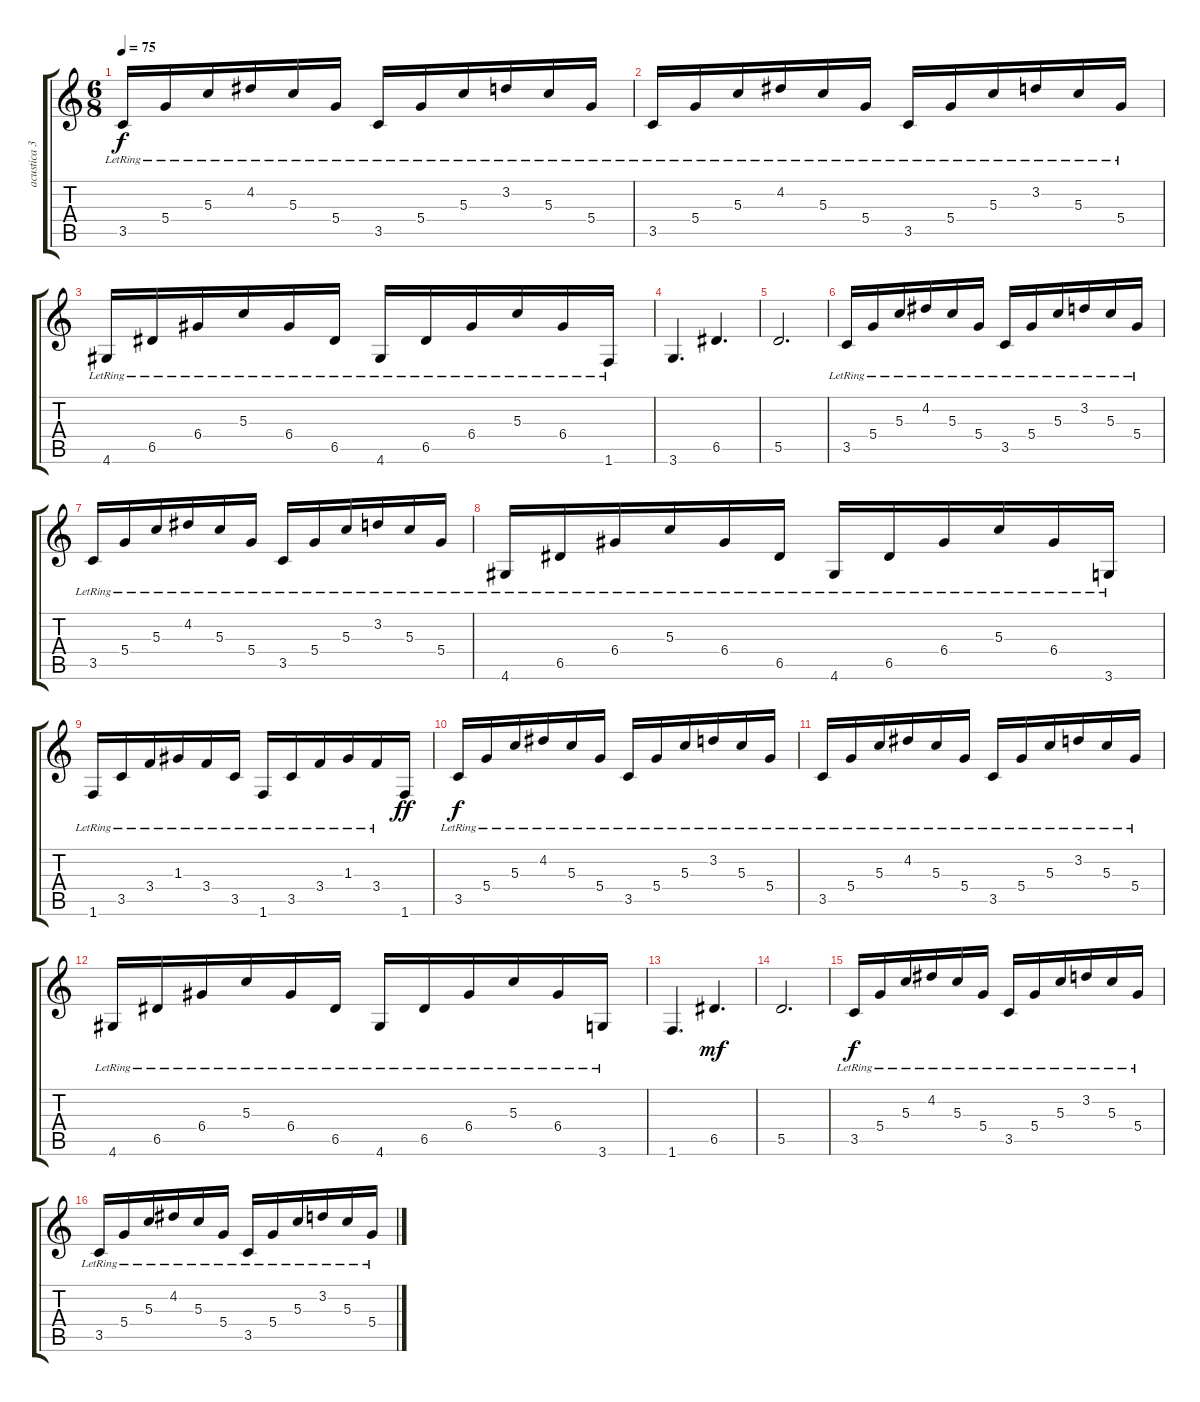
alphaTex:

\track ("acustica 3" "acustica 3") {instrument acousticguitarnylon}
\staff {score tabs}
\tuning (E4 B3 G3 D3 A2 E2) {hide}
\ts (6 8)
\tempo 75
\clef g2
\ks c
3.5{lr}.16{dy f} 5.4{lr}.16 5.3{lr}.16 4.2{lr}.16 5.3{lr}.16 5.4{lr}.16 3.5{lr}.16 5.4{lr}.16 5.3{lr}.16 3.2{lr}.16 5.3{lr}.16 5.4{lr}.16 |
3.5{lr}.16 5.4{lr}.16 5.3{lr}.16 4.2{lr}.16 5.3{lr}.16 5.4{lr}.16 3.5{lr}.16 5.4{lr}.16 5.3{lr}.16 3.2{lr}.16 5.3{lr}.16 5.4{lr}.16 |
4.6{lr}.16 6.5{lr}.16 6.4{lr}.16 5.3{lr}.16 6.4{lr}.16 6.5{lr}.16 4.6{lr}.16 6.5{lr}.16 6.4{lr}.16 5.3{lr}.16 6.4{lr}.16 1.6{lr}.16 |
3.6.4{d} 6.5.4{d} |
5.5.2{d} |
3.5{lr}.16 5.4{lr}.16 5.3{lr}.16 4.2{lr}.16 5.3{lr}.16 5.4{lr}.16 3.5{lr}.16 5.4{lr}.16 5.3{lr}.16 3.2{lr}.16 5.3{lr}.16 5.4{lr}.16 |
3.5{lr}.16 5.4{lr}.16 5.3{lr}.16 4.2{lr}.16 5.3{lr}.16 5.4{lr}.16 3.5{lr}.16 5.4{lr}.16 5.3{lr}.16 3.2{lr}.16 5.3{lr}.16 5.4{lr}.16 |
4.6{lr}.16 6.5{lr}.16 6.4{lr}.16 5.3{lr}.16 6.4{lr}.16 6.5{lr}.16 4.6{lr}.16 6.5{lr}.16 6.4{lr}.16 5.3{lr}.16 6.4{lr}.16 3.6{lr}.16 |
1.6{lr}.16 3.5{lr}.16 3.4{lr}.16 1.3{lr}.16 3.4{lr}.16 3.5{lr}.16 1.6{lr}.16 3.5{lr}.16 3.4{lr}.16 1.3{lr}.16 3.4{lr}.16 1.6.16{dy ff} |
3.5{lr}.16{dy f} 5.4{lr}.16 5.3{lr}.16 4.2{lr}.16 5.3{lr}.16 5.4{lr}.16 3.5{lr}.16 5.4{lr}.16 5.3{lr}.16 3.2{lr}.16 5.3{lr}.16 5.4{lr}.16 |
3.5{lr}.16 5.4{lr}.16 5.3{lr}.16 4.2{lr}.16 5.3{lr}.16 5.4{lr}.16 3.5{lr}.16 5.4{lr}.16 5.3{lr}.16 3.2{lr}.16 5.3{lr}.16 5.4{lr}.16 |
4.6{lr}.16 6.5{lr}.16 6.4{lr}.16 5.3{lr}.16 6.4{lr}.16 6.5{lr}.16 4.6{lr}.16 6.5{lr}.16 6.4{lr}.16 5.3{lr}.16 6.4{lr}.16 3.6{lr}.16 |
1.6.4{d} 6.5.4{d dy mf} |
5.5.2{d} |
3.5{lr}.16{dy f} 5.4{lr}.16 5.3{lr}.16 4.2{lr}.16 5.3{lr}.16 5.4{lr}.16 3.5{lr}.16 5.4{lr}.16 5.3{lr}.16 3.2{lr}.16 5.3{lr}.16 5.4{lr}.16 |
3.5{lr}.16 5.4{lr}.16 5.3{lr}.16 4.2{lr}.16 5.3{lr}.16 5.4{lr}.16 3.5{lr}.16 5.4{lr}.16 5.3{lr}.16 3.2{lr}.16 5.3{lr}.16 5.4{lr}.16
